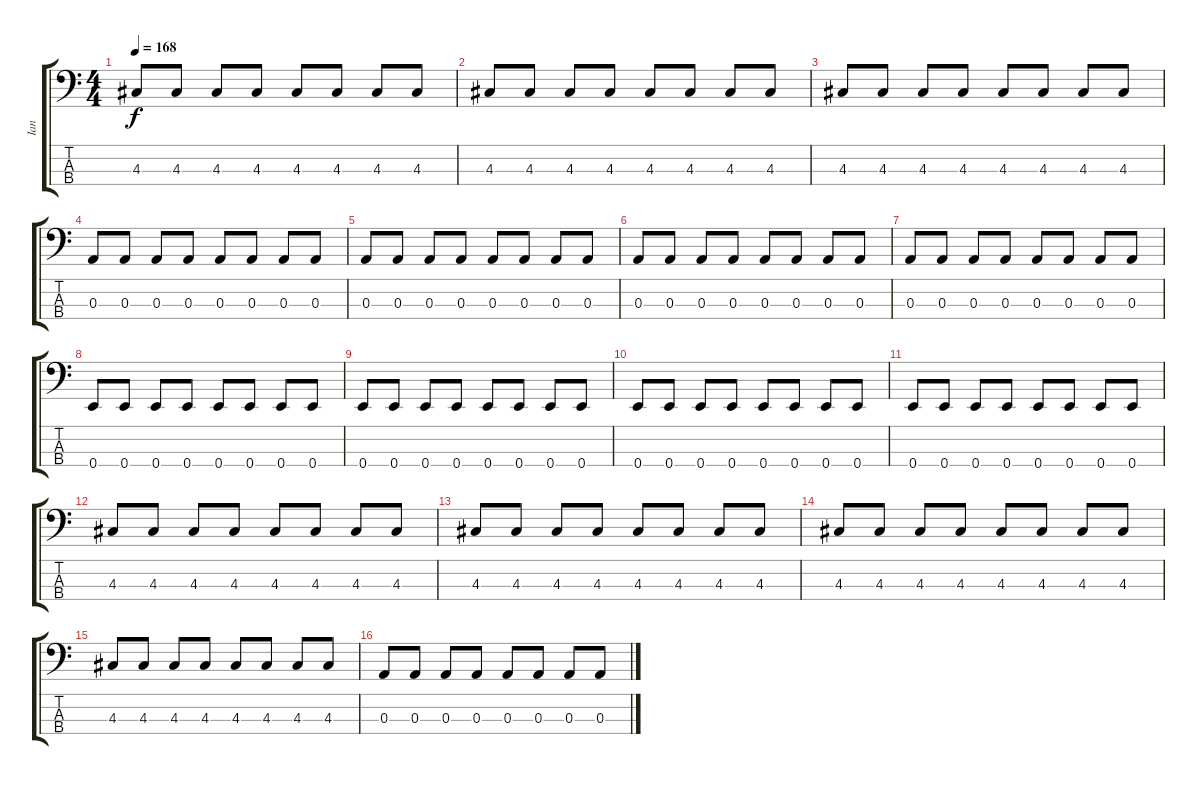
\track ("Ian" "Ian") {instrument electricbasspick}
\staff {score tabs}
\tuning (G2 D2 A1 E1) {hide}
\ts (4 4)
\tempo 168
\clef f4
\ks c
4.3.8{dy f} 4.3.8 4.3.8 4.3.8 4.3.8 4.3.8 4.3.8 4.3.8 |
4.3.8 4.3.8 4.3.8 4.3.8 4.3.8 4.3.8 4.3.8 4.3.8 |
4.3.8 4.3.8 4.3.8 4.3.8 4.3.8 4.3.8 4.3.8 4.3.8 |
0.3.8 0.3.8 0.3.8 0.3.8 0.3.8 0.3.8 0.3.8 0.3.8 |
0.3.8 0.3.8 0.3.8 0.3.8 0.3.8 0.3.8 0.3.8 0.3.8 |
0.3.8 0.3.8 0.3.8 0.3.8 0.3.8 0.3.8 0.3.8 0.3.8 |
0.3.8 0.3.8 0.3.8 0.3.8 0.3.8 0.3.8 0.3.8 0.3.8 |
0.4.8 0.4.8 0.4.8 0.4.8 0.4.8 0.4.8 0.4.8 0.4.8 |
0.4.8 0.4.8 0.4.8 0.4.8 0.4.8 0.4.8 0.4.8 0.4.8 |
0.4.8 0.4.8 0.4.8 0.4.8 0.4.8 0.4.8 0.4.8 0.4.8 |
0.4.8 0.4.8 0.4.8 0.4.8 0.4.8 0.4.8 0.4.8 0.4.8 |
4.3.8 4.3.8 4.3.8 4.3.8 4.3.8 4.3.8 4.3.8 4.3.8 |
4.3.8 4.3.8 4.3.8 4.3.8 4.3.8 4.3.8 4.3.8 4.3.8 |
4.3.8 4.3.8 4.3.8 4.3.8 4.3.8 4.3.8 4.3.8 4.3.8 |
4.3.8 4.3.8 4.3.8 4.3.8 4.3.8 4.3.8 4.3.8 4.3.8 |
0.3.8 0.3.8 0.3.8 0.3.8 0.3.8 0.3.8 0.3.8 0.3.8
